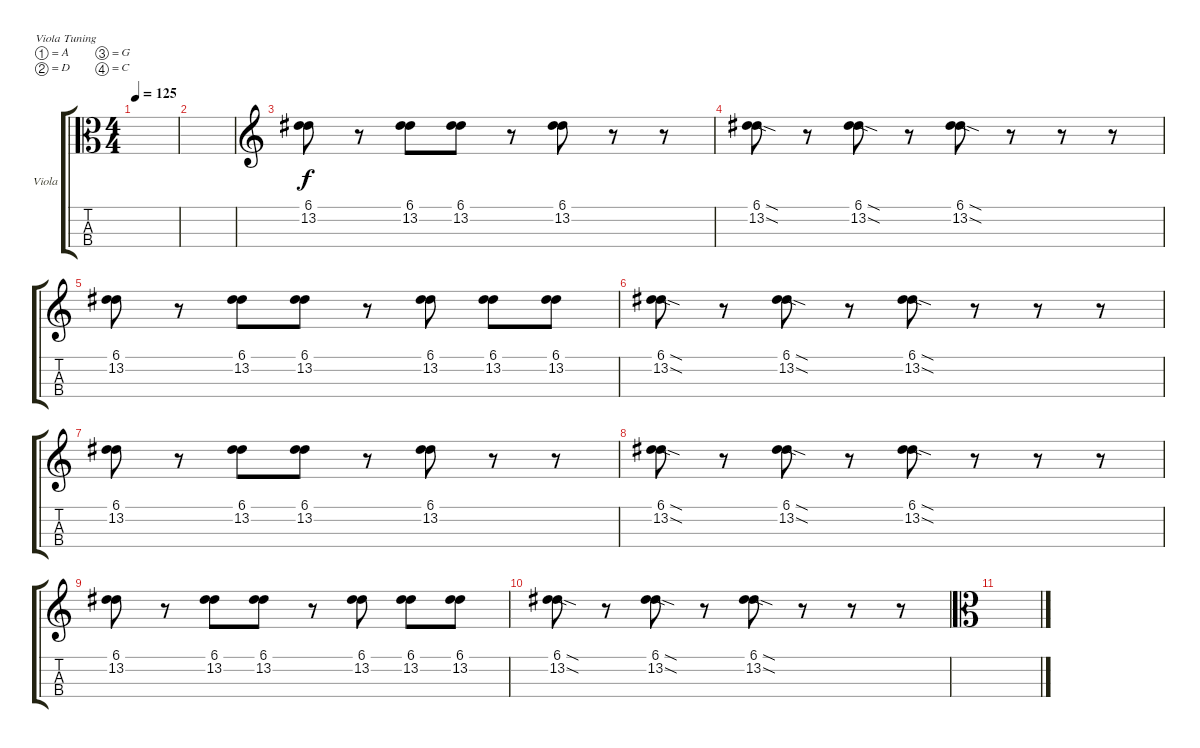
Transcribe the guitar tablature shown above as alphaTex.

\defaultSystemsLayout 4
\bracketExtendMode groupsimilarinstruments
\firstSystemTrackNameOrientation horizontal
\otherSystemsTrackNameOrientation horizontal
\track ("Viola" "Viola") {instrument viola}
\staff {score tabs}
\tuning (A4 D4 G3 C3)
\ts (4 4)
\tempo 125
\clef c3
\ks c
|
|
\clef g2
(6.1 13.2).8 r.8 (6.1 13.2).8 (6.1 13.2).8 r.8 (6.1 13.2).8 r.8 r.8 |
(6.1{sod} 13.2{sod}).8 r.8 (6.1{sod} 13.2{sod}).8 r.8 (6.1{sod} 13.2{sod}).8 r.8 r.8 r.8 |
(6.1 13.2).8 r.8 (6.1 13.2).8 (6.1 13.2).8 r.8 (6.1 13.2).8 (6.1 13.2).8 (6.1 13.2).8 |
(6.1{sod} 13.2{sod}).8 r.8 (6.1{sod} 13.2{sod}).8 r.8 (6.1{sod} 13.2{sod}).8 r.8 r.8 r.8 |
(6.1 13.2).8 r.8 (6.1 13.2).8 (6.1 13.2).8 r.8 (6.1 13.2).8 r.8 r.8 |
(6.1{sod} 13.2{sod}).8 r.8 (6.1{sod} 13.2{sod}).8 r.8 (6.1{sod} 13.2{sod}).8 r.8 r.8 r.8 |
(6.1 13.2).8 r.8 (6.1 13.2).8 (6.1 13.2).8 r.8 (6.1 13.2).8 (6.1 13.2).8 (6.1 13.2).8 |
(6.1{sod} 13.2{sod}).8 r.8 (6.1{sod} 13.2{sod}).8 r.8 (6.1{sod} 13.2{sod}).8 r.8 r.8 r.8 |
\clef c3
